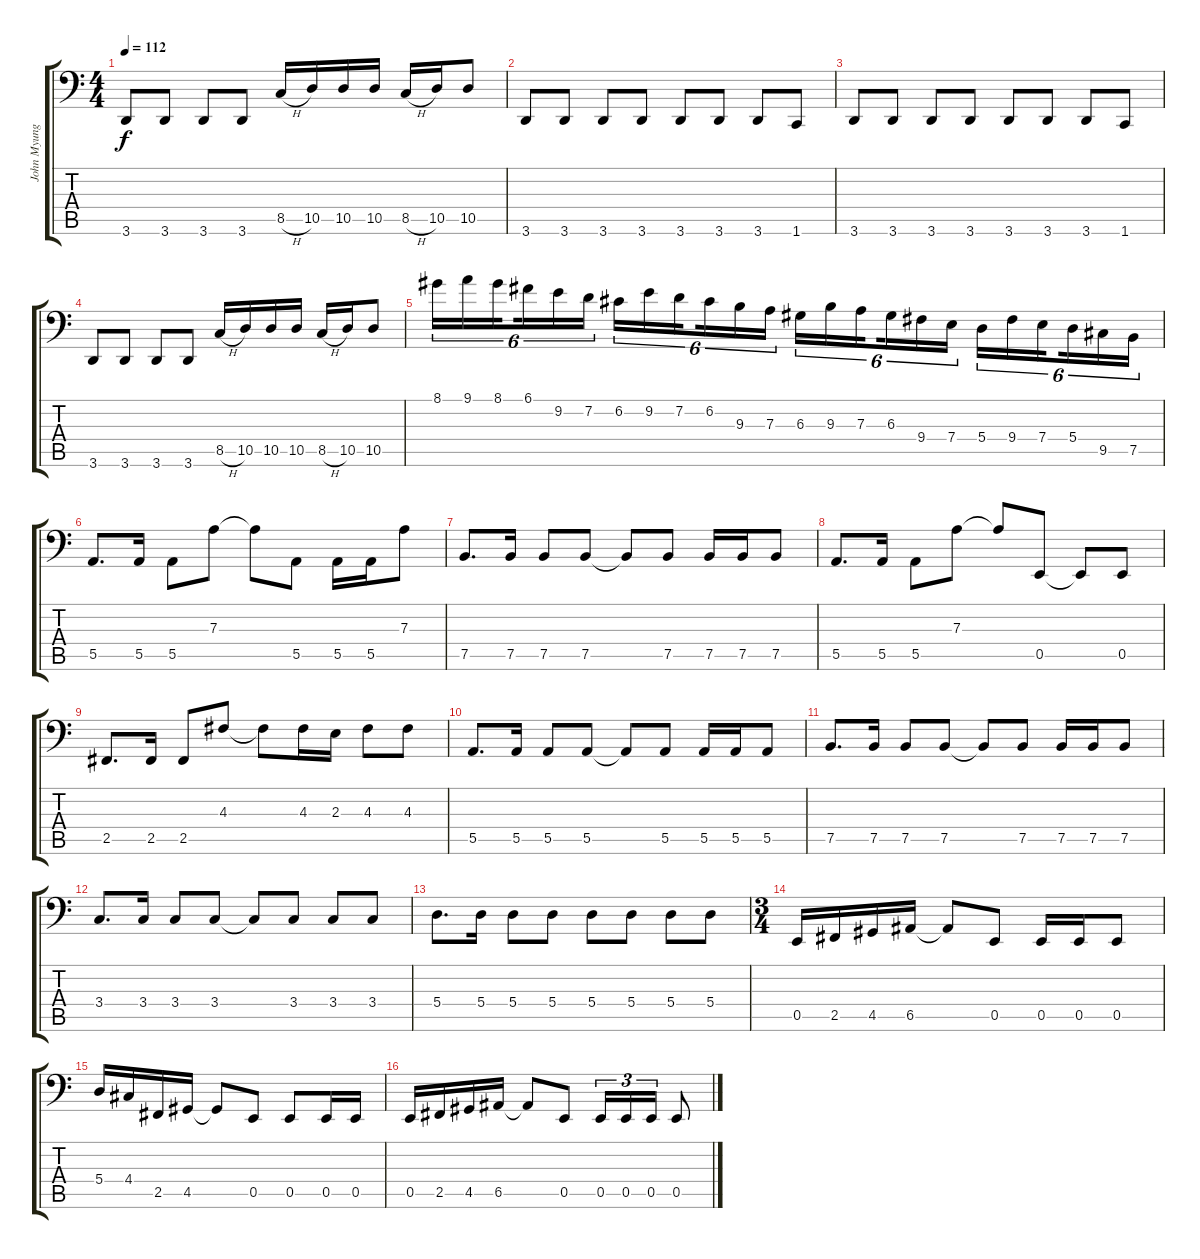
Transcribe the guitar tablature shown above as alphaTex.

\track ("John Myung" "John Myung") {instrument electricbassfinger}
\staff {score tabs}
\tuning (C3 G2 D2 A1 E1 B0) {hide}
\ts (4 4)
\tempo 112
\clef f4
\ks c
3.6.8{dy f} 3.6.8 3.6.8 3.6.8 8.5{h}.16 10.5.16 10.5.16 10.5.16 8.5{h}.16 10.5.16 10.5.8 |
3.6.8 3.6.8 3.6.8 3.6.8 3.6.8 3.6.8 3.6.8 1.6.8 |
3.6.8 3.6.8 3.6.8 3.6.8 3.6.8 3.6.8 3.6.8 1.6.8 |
3.6.8 3.6.8 3.6.8 3.6.8 8.5{h}.16 10.5.16 10.5.16 10.5.16 8.5{h}.16 10.5.16 10.5.8 |
8.1.16{tu (6 4)} 9.1.16{tu (6 4)} 8.1.16{tu (6 4) beam splitsecondary} 6.1.16{tu (6 4)} 9.2.16{tu (6 4)} 7.2.16{tu (6 4)} 6.2.16{tu (6 4)} 9.2.16{tu (6 4)} 7.2.16{tu (6 4) beam splitsecondary} 6.2.16{tu (6 4)} 9.3.16{tu (6 4)} 7.3.16{tu (6 4)} 6.3.16{tu (6 4)} 9.3.16{tu (6 4)} 7.3.16{tu (6 4) beam splitsecondary} 6.3.16{tu (6 4)} 9.4.16{tu (6 4)} 7.4.16{tu (6 4)} 5.4.16{tu (6 4)} 9.4.16{tu (6 4)} 7.4.16{tu (6 4) beam splitsecondary} 5.4.16{tu (6 4)} 9.5.16{tu (6 4)} 7.5.16{tu (6 4)} |
5.5.8{d} 5.5.16 5.5.8 7.3.8 7.3{t}.8 5.5.8 5.5.16 5.5.16 7.3.8 |
7.5.8{d} 7.5.16 7.5.8 7.5.8 7.5{t}.8 7.5.8 7.5.16 7.5.16 7.5.8 |
5.5.8{d} 5.5.16 5.5.8 7.3.8 7.3{t}.8 0.5.8 0.5{t}.8 0.5.8 |
2.5.8{d} 2.5.16 2.5.8 4.3.8 4.3{t}.8 4.3.16 2.3.16 4.3.8 4.3.8 |
5.5.8{d} 5.5.16 5.5.8 5.5.8 5.5{t}.8 5.5.8 5.5.16 5.5.16 5.5.8 |
7.5.8{d} 7.5.16 7.5.8 7.5.8 7.5{t}.8 7.5.8 7.5.16 7.5.16 7.5.8 |
3.4.8{d} 3.4.16 3.4.8 3.4.8 3.4{t}.8 3.4.8 3.4.8 3.4.8 |
5.4.8{d} 5.4.16 5.4.8 5.4.8 5.4.8 5.4.8 5.4.8 5.4.8 |
\ts (3 4)
0.5.16 2.5.16 4.5.16 6.5.16 6.5{t}.8 0.5.8 0.5.16 0.5.16 0.5.8 |
5.4.16 4.4.16 2.5.16 4.5.16 4.5{t}.8 0.5.8 0.5.8 0.5.16 0.5.16 |
0.5.16 2.5.16 4.5.16 6.5.16 6.5{t}.8 0.5.8 0.5.16{tu (3 2)} 0.5.16{tu (3 2)} 0.5.16{tu (3 2)} 0.5.8
